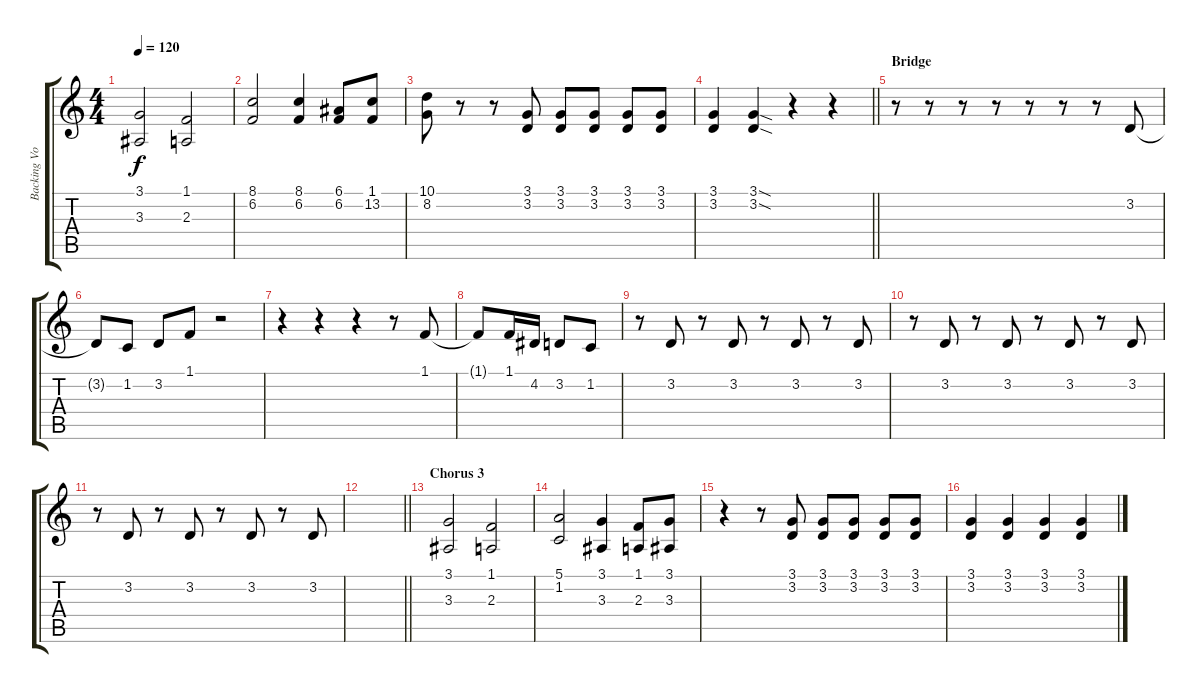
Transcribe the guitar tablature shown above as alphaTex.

\track ("Backing Vocals" "Backing Vo") {instrument lead6voice}
\staff {score tabs}
\tuning (E4 B3 G3 D3 A2 E2) {hide}
\ts (4 4)
\tempo 120
\clef g2
\ks c
(3.1 3.3).2{dy f} (1.1 2.3).2 |
(8.1 6.2).2 (8.1 6.2).4 (6.1 6.2).8 (1.1 13.2).8 |
(10.1 8.2).8 r.8 r.8 (3.1 3.2).8 (3.1 3.2).8 (3.1 3.2).8 (3.1 3.2).8 (3.1 3.2).8 |
\barLineRight lightlight
(3.1 3.2).4 (3.1{sod} 3.2{sod}).4 r.4 r.4 |
\section ("" "Bridge")
r.8 r.8 r.8 r.8 r.8 r.8 r.8 3.2.8 |
3.2{t}.8 1.2.8 3.2.8 1.1.8 r.2 |
r.4 r.4 r.4 r.8 1.1.8 |
1.1{t}.8 1.1.16 4.2.16 3.2.8 1.2.8 |
r.8 3.2.8 r.8 3.2.8 r.8 3.2.8 r.8 3.2.8 |
r.8 3.2.8 r.8 3.2.8 r.8 3.2.8 r.8 3.2.8 |
r.8 3.2.8 r.8 3.2.8 r.8 3.2.8 r.8 3.2.8 |
\barLineRight lightlight
|
\section ("" "Chorus 3")
(3.1 3.3).2 (1.1 2.3).2 |
(5.1 1.2).2 (3.1 3.3).4 (1.1 2.3).8 (3.1 3.3).8 |
r.4 r.8 (3.1 3.2).8 (3.1 3.2).8 (3.1 3.2).8 (3.1 3.2).8 (3.1 3.2).8 |
(3.1 3.2).4 (3.1 3.2).4 (3.1 3.2).4 (3.1 3.2).4
